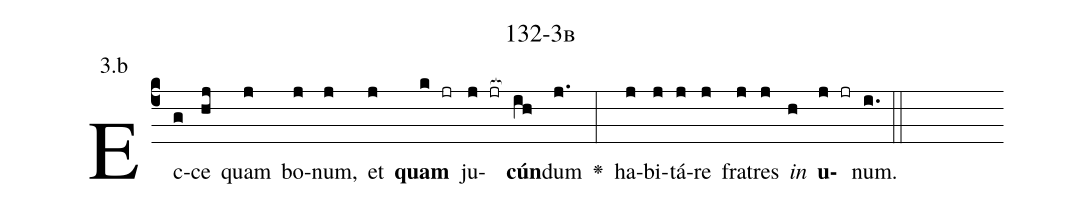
name: 132-3b;
annotation: 3.b;
%%
(c4)Ec(g)ce(hj) quam(j) bo(j)num,(j) et(j) <b>quam</b>(k jr) ju(j jr[ocb:1{])<b>cún</b>(ih[ocb:0}])dum(j.) <v>\greheightstar</v>(:) ha(j)bi(j)tá(j)re(j) fra(j)tres(j) <i>in</i>(h) <b>u</b>(j jr)num.(i.) (::)


%E(j) u(j) o(j) u(h) a(j) e.(i.) (::)
